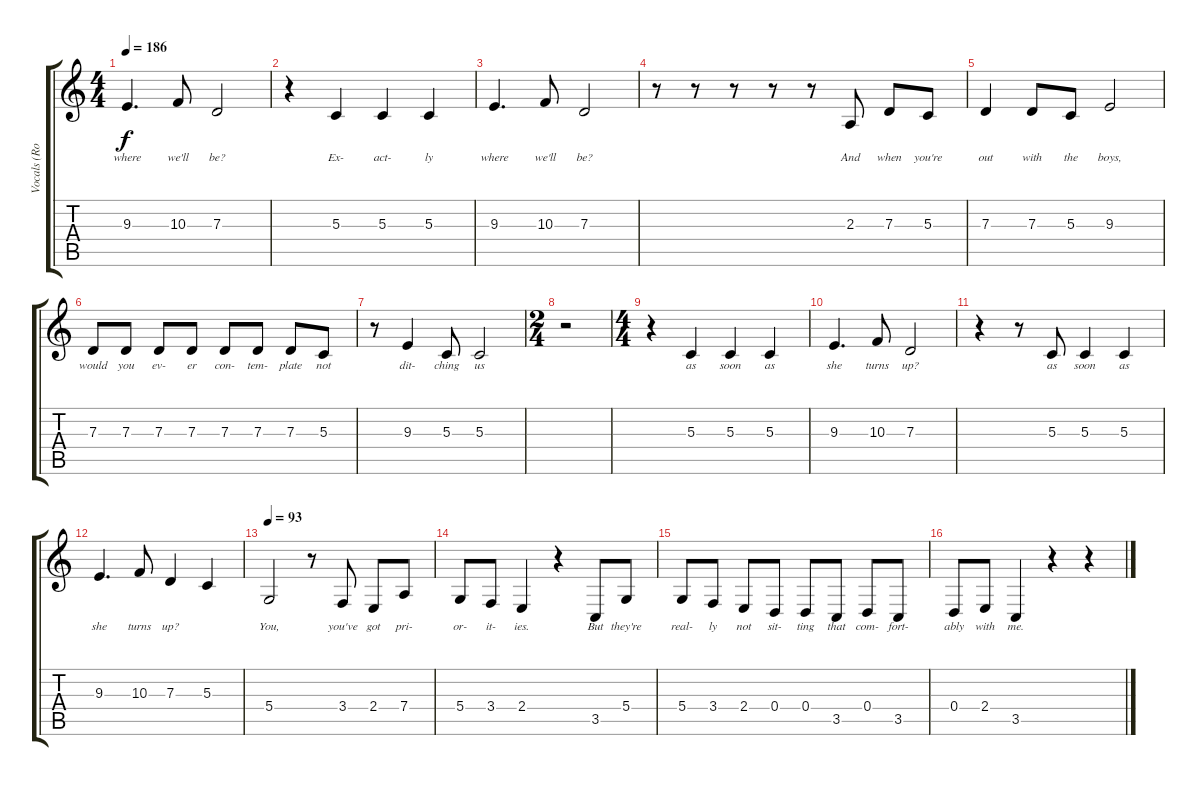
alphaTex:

\track ("Vocals (Rob)" "Vocals (Ro") {instrument acousticgrandpiano}
\staff {score tabs}
\tuning (E4 B3 G3 D3 A2 D2) {hide}
\ts (4 4)
\tempo 186
\clef g2
\ks c
9.3.4{d lyrics (0 "where") lyrics (1 "") lyrics (2 "") lyrics (3 "") lyrics (4 "") dy f} 10.3.8{lyrics (0 "we'll") lyrics (1 "") lyrics (2 "") lyrics (3 "") lyrics (4 "")} 7.3.2{lyrics (0 "be?") lyrics (1 "") lyrics (2 "") lyrics (3 "") lyrics (4 "")} |
r.4 5.3.4{lyrics (0 "Ex-") lyrics (1 "") lyrics (2 "") lyrics (3 "") lyrics (4 "")} 5.3.4{lyrics (0 "act-") lyrics (1 "") lyrics (2 "") lyrics (3 "") lyrics (4 "")} 5.3.4{lyrics (0 "ly") lyrics (1 "") lyrics (2 "") lyrics (3 "") lyrics (4 "")} |
9.3.4{d lyrics (0 "where") lyrics (1 "") lyrics (2 "") lyrics (3 "") lyrics (4 "")} 10.3.8{lyrics (0 "we'll") lyrics (1 "") lyrics (2 "") lyrics (3 "") lyrics (4 "")} 7.3.2{lyrics (0 "be?") lyrics (1 "") lyrics (2 "") lyrics (3 "") lyrics (4 "")} |
r.8 r.8 r.8 r.8 r.8 2.3.8{lyrics (0 "And") lyrics (1 "") lyrics (2 "") lyrics (3 "") lyrics (4 "")} 7.3.8{lyrics (0 "when") lyrics (1 "") lyrics (2 "") lyrics (3 "") lyrics (4 "")} 5.3.8{lyrics (0 "you're") lyrics (1 "") lyrics (2 "") lyrics (3 "") lyrics (4 "")} |
7.3.4{lyrics (0 "out") lyrics (1 "") lyrics (2 "") lyrics (3 "") lyrics (4 "")} 7.3.8{lyrics (0 "with") lyrics (1 "") lyrics (2 "") lyrics (3 "") lyrics (4 "")} 5.3.8{lyrics (0 "the") lyrics (1 "") lyrics (2 "") lyrics (3 "") lyrics (4 "")} 9.3.2{lyrics (0 "boys,") lyrics (1 "") lyrics (2 "") lyrics (3 "") lyrics (4 "")} |
7.3.8{lyrics (0 "would") lyrics (1 "") lyrics (2 "") lyrics (3 "") lyrics (4 "")} 7.3.8{lyrics (0 "you") lyrics (1 "") lyrics (2 "") lyrics (3 "") lyrics (4 "")} 7.3.8{lyrics (0 "ev-") lyrics (1 "") lyrics (2 "") lyrics (3 "") lyrics (4 "")} 7.3.8{lyrics (0 "er") lyrics (1 "") lyrics (2 "") lyrics (3 "") lyrics (4 "")} 7.3.8{lyrics (0 "con-") lyrics (1 "") lyrics (2 "") lyrics (3 "") lyrics (4 "")} 7.3.8{lyrics (0 "tem-") lyrics (1 "") lyrics (2 "") lyrics (3 "") lyrics (4 "")} 7.3.8{lyrics (0 "plate") lyrics (1 "") lyrics (2 "") lyrics (3 "") lyrics (4 "")} 5.3.8{lyrics (0 "not") lyrics (1 "") lyrics (2 "") lyrics (3 "") lyrics (4 "")} |
r.8 9.3.4{lyrics (0 "dit-") lyrics (1 "") lyrics (2 "") lyrics (3 "") lyrics (4 "")} 5.3.8{lyrics (0 "ching") lyrics (1 "") lyrics (2 "") lyrics (3 "") lyrics (4 "")} 5.3.2{lyrics (0 "us") lyrics (1 "") lyrics (2 "") lyrics (3 "") lyrics (4 "")} |
\ts (2 4)
r.2 |
\ts (4 4)
r.4 5.3.4{lyrics (0 "as") lyrics (1 "") lyrics (2 "") lyrics (3 "") lyrics (4 "")} 5.3.4{lyrics (0 "soon") lyrics (1 "") lyrics (2 "") lyrics (3 "") lyrics (4 "")} 5.3.4{lyrics (0 "as") lyrics (1 "") lyrics (2 "") lyrics (3 "") lyrics (4 "")} |
9.3.4{d lyrics (0 "she") lyrics (1 "") lyrics (2 "") lyrics (3 "") lyrics (4 "")} 10.3.8{lyrics (0 "turns") lyrics (1 "") lyrics (2 "") lyrics (3 "") lyrics (4 "")} 7.3.2{lyrics (0 "up?") lyrics (1 "") lyrics (2 "") lyrics (3 "") lyrics (4 "")} |
r.4 r.8 5.3.8{lyrics (0 "as") lyrics (1 "") lyrics (2 "") lyrics (3 "") lyrics (4 "")} 5.3.4{lyrics (0 "soon") lyrics (1 "") lyrics (2 "") lyrics (3 "") lyrics (4 "")} 5.3.4{lyrics (0 "as") lyrics (1 "") lyrics (2 "") lyrics (3 "") lyrics (4 "")} |
9.3.4{d lyrics (0 "she") lyrics (1 "") lyrics (2 "") lyrics (3 "") lyrics (4 "")} 10.3.8{lyrics (0 "turns") lyrics (1 "") lyrics (2 "") lyrics (3 "") lyrics (4 "")} 7.3.4{lyrics (0 "up?") lyrics (1 "") lyrics (2 "") lyrics (3 "") lyrics (4 "")} 5.3.4{lyrics (0 "") lyrics (1 "") lyrics (2 "") lyrics (3 "") lyrics (4 "")} |
\tempo 93
5.4.2{lyrics (0 "You,") lyrics (1 "") lyrics (2 "") lyrics (3 "") lyrics (4 "")} r.8 3.4.8{lyrics (0 "you've") lyrics (1 "") lyrics (2 "") lyrics (3 "") lyrics (4 "")} 2.4.8{lyrics (0 "got") lyrics (1 "") lyrics (2 "") lyrics (3 "") lyrics (4 "")} 7.4.8{lyrics (0 "pri-") lyrics (1 "") lyrics (2 "") lyrics (3 "") lyrics (4 "")} |
5.4.8{lyrics (0 "or-") lyrics (1 "") lyrics (2 "") lyrics (3 "") lyrics (4 "")} 3.4.8{lyrics (0 "it-") lyrics (1 "") lyrics (2 "") lyrics (3 "") lyrics (4 "")} 2.4.4{lyrics (0 "ies.") lyrics (1 "") lyrics (2 "") lyrics (3 "") lyrics (4 "")} r.4 3.5.8{lyrics (0 "But") lyrics (1 "") lyrics (2 "") lyrics (3 "") lyrics (4 "")} 5.4.8{lyrics (0 "they're") lyrics (1 "") lyrics (2 "") lyrics (3 "") lyrics (4 "")} |
5.4.8{lyrics (0 "real-") lyrics (1 "") lyrics (2 "") lyrics (3 "") lyrics (4 "")} 3.4.8{lyrics (0 "ly") lyrics (1 "") lyrics (2 "") lyrics (3 "") lyrics (4 "")} 2.4.8{lyrics (0 "not") lyrics (1 "") lyrics (2 "") lyrics (3 "") lyrics (4 "")} 0.4.8{lyrics (0 "sit-") lyrics (1 "") lyrics (2 "") lyrics (3 "") lyrics (4 "")} 0.4.8{lyrics (0 "ting") lyrics (1 "") lyrics (2 "") lyrics (3 "") lyrics (4 "")} 3.5.8{lyrics (0 "that") lyrics (1 "") lyrics (2 "") lyrics (3 "") lyrics (4 "")} 0.4.8{lyrics (0 "com-") lyrics (1 "") lyrics (2 "") lyrics (3 "") lyrics (4 "")} 3.5.8{lyrics (0 "fort-") lyrics (1 "") lyrics (2 "") lyrics (3 "") lyrics (4 "")} |
0.4.8{lyrics (0 "ably") lyrics (1 "") lyrics (2 "") lyrics (3 "") lyrics (4 "")} 2.4.8{lyrics (0 "with") lyrics (1 "") lyrics (2 "") lyrics (3 "") lyrics (4 "")} 3.5.4{lyrics (0 "me.") lyrics (1 "") lyrics (2 "") lyrics (3 "") lyrics (4 "")} r.4 r.4
